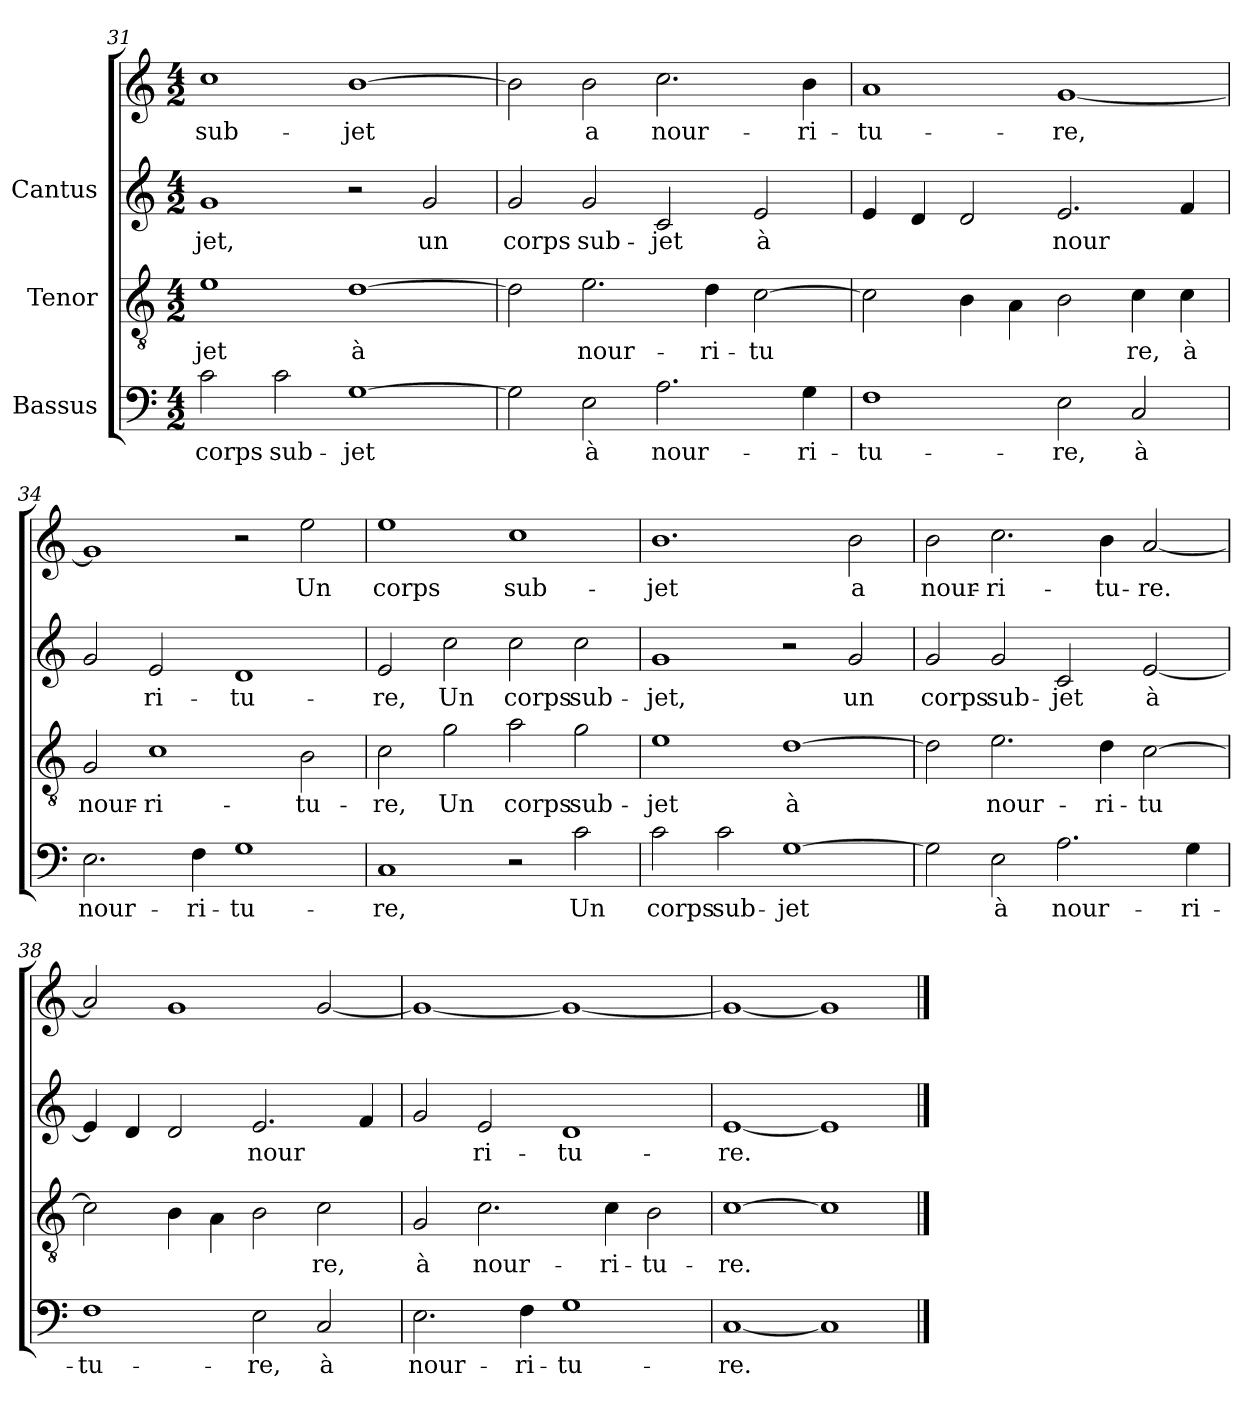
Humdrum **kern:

**kern	**text	**kern	**text	**kern	**text	**kern	**text
*part3	*part3	*part2	*part2	*part1	*part1	*part1	*part1
*staff4	*staff4	*staff3	*staff3	*staff2	*staff2	*staff1	*staff1
*I"Bassus	*	*I"Tenor	*	*I"Cantus	*	*	*
!!LO:LB:g=z
*clefF4	*	*clefGv2	*	*clefG2	*	*clefG2	*
*M4/2	*	*M4/2	*	*M4/2	*	*M4/2	*
=31	=31	=31	=31	=31	=31	=31	=31
!	!LO:LY:b:cj	!	!LO:LY:b:cj	!	!LO:LY:b:cj	!	!LO:LY:b:cj
2c\	corps	1e	-jet	1g	jet,	1cc	-sub-
!	!LO:LY:b:cj	!	!	!	!	!	!
2c\	sub-	.	.	.	.	.	.
!	!LO:LY:b:cj	!	!LO:LY:b:cj	!	!	!	!LO:LY:b:cj
[>1G	-jet	[>1d	à	2r	.	[>1b	-jet
!	!	!	!	!	!LO:LY:b:cj	!	!
.	.	.	.	2g/	un	.	.
=32	=32	=32	=32	=32	=32	=32	=32
!	!LO:LY:b:cj	!	!LO:LY:b:cj	!	!LO:LY:b:cj	!	!LO:LY:b:cj
2G\]	.	2d\]	.	2g/	-corps	2b\]	.
!	!LO:LY:b:cj	!	!LO:LY:b:cj	!	!LO:LY:b:cj	!	!LO:LY:b:cj
2E\	à	2.e\	nour-	2g/	sub-	2b\	a
!	!LO:LY:b:cj	!	!	!	!LO:LY:b:cj	!	!LO:LY:b:cj
2.A\	nour-	.	.	2c/	-jet	2.cc\	nour-
!	!	!	!LO:LY:b:cj	!	!	!	!
.	.	4d\	-ri-	.	.	.	.
!	!	!	!LO:LY:b:cj	!	!LO:LY:b:cj	!	!
.	.	[>2c\	-tu-	2e/	à	.	.
!	!LO:LY:b:cj	!	!	!	!	!	!LO:LY:b:cj
4G\	-ri-	.	.	.	.	4b\	-ri-
=33	=33	=33	=33	=33	=33	=33	=33
!	!LO:LY:b:cj	!	!LO:LY:b:cj	!	!LO:LY:b:cj	!	!LO:LY:b:cj
1F	-tu-	2c\]	-	4e/	.	1a	tu-
!	!	!	!	!	!LO:LY:b:cj	!	!
.	.	.	.	4d/	.	.	.
!	!	!	!LO:LY:b:cj	!	!LO:LY:b:cj	!	!
.	.	4B\	.	2d/	.	.	.
!	!	!	!LO:LY:b:cj	!	!	!	!
.	.	4A\	.	.	.	.	.
!	!LO:LY:b:cj	!	!LO:LY:b:cj	!	!LO:LY:b:cj	!	!LO:LY:b:cj
2E\	-re,	2B\	.	2.e/	nour-	[<1g	-re,
!	!LO:LY:b:cj	!	!LO:LY:b:cj	!	!	!	!
2C/	à	4c\	re,	.	.	.	.
!	!	!	!LO:LY:b:cj	!	!LO:LY:b:cj	!	!
.	.	4c\	à	4f/	--	.	.
!!LO:LB:g=z
=34	=34	=34	=34	=34	=34	=34	=34
!	!LO:LY:b:cj	!	!LO:LY:b:cj	!	!LO:LY:b:cj	!	!LO:LY:b:cj
2.E\	nour-	2G/	nour-	2g/	.	1g]	-
!	!	!	!LO:LY:b:cj	!	!LO:LY:b:cj	!	!
.	.	1c	-ri-	2e/	ri-	.	.
!	!LO:LY:b:cj	!	!	!	!	!	!
4F\	-ri-	.	.	.	.	.	.
!	!LO:LY:b:cj	!	!	!	!LO:LY:b:cj	!	!
1G	-tu-	.	.	1d	-tu-	2r	.
!	!	!	!LO:LY:b:cj	!	!	!	!LO:LY:b:cj
.	.	2B\	-tu-	.	.	2ee\	Un
=35	=35	=35	=35	=35	=35	=35	=35
!	!LO:LY:b:cj	!	!LO:LY:b:cj	!	!LO:LY:b:cj	!	!LO:LY:b:cj
1C	-re,	2c\	-re,	2e/	-re,	1ee	-corps
!	!	!	!LO:LY:b:cj	!	!LO:LY:b:cj	!	!
.	.	2g\	Un	2cc\	Un	.	.
!	!	!	!LO:LY:b:cj	!	!LO:LY:b:cj	!	!LO:LY:b:cj
2r	.	2a\	corps	2cc\	corps	1cc	sub-
!	!LO:LY:b:cj	!	!LO:LY:b:cj	!	!LO:LY:b:cj	!	!
2c\	Un	2g\	sub-	2cc\	sub-	.	.
=36	=36	=36	=36	=36	=36	=36	=36
!	!LO:LY:b:cj	!	!LO:LY:b:cj	!	!LO:LY:b:cj	!	!LO:LY:b:cj
2c\	corps	1e	-jet	1g	jet,	1.b	-jet
!	!LO:LY:b:cj	!	!	!	!	!	!
2c\	sub-	.	.	.	.	.	.
!	!LO:LY:b:cj	!	!LO:LY:b:cj	!	!	!	!
[>1G	-jet	[>1d	à	2r	.	.	.
!	!	!	!	!	!LO:LY:b:cj	!	!LO:LY:b:cj
.	.	.	.	2g/	un	2b\	a
=37	=37	=37	=37	=37	=37	=37	=37
!	!LO:LY:b:cj	!	!LO:LY:b:cj	!	!LO:LY:b:cj	!	!LO:LY:b:cj
2G\]	.	2d\]	.	2g/	corps	2b\	nour-
!	!LO:LY:b:cj	!	!LO:LY:b:cj	!	!LO:LY:b:cj	!	!LO:LY:b:cj
2E\	à	2.e\	nour-	2g/	sub-	2.cc\	-ri-
!	!LO:LY:b:cj	!	!	!	!LO:LY:b:cj	!	!
2.A\	nour-	.	.	2c/	-jet	.	.
!	!	!	!LO:LY:b:cj	!	!	!	!LO:LY:b:cj
.	.	4d\	-ri-	.	.	4b\	-tu-
!	!	!	!LO:LY:b:cj	!	!LO:LY:b:cj	!	!LO:LY:b:cj
.	.	[>2c\	-tu-	[<2e/	à	[<2a/	-re.
!	!LO:LY:b:cj	!	!	!	!	!	!
4G\	-ri-	.	.	.	.	.	.
!!LO:LB:g=z
=38	=38	=38	=38	=38	=38	=38	=38
!	!LO:LY:b:cj	!	!LO:LY:b:cj	!	!LO:LY:b:cj	!	!
1F	-tu-	2c\]	-	4e/]	.	2a/]	.
!	!	!	!	!	!LO:LY:b:cj	!	!
.	.	.	.	4d/	.	.	.
!	!	!	!LO:LY:b:cj	!	!LO:LY:b:cj	!	!
.	.	4B\	.	2d/	.	1g	.
!	!	!	!LO:LY:b:cj	!	!	!	!
.	.	4A\	.	.	.	.	.
!	!LO:LY:b:cj	!	!LO:LY:b:cj	!	!LO:LY:b:cj	!	!
2E\	-re,	2B\	.	2.e/	nour-	.	.
!	!LO:LY:b:cj	!	!LO:LY:b:cj	!	!	!	!
2C/	à	2c\	re,	.	.	[<2g/	.
!	!	!	!	!	!LO:LY:b:cj	!	!
.	.	.	.	4f/	--	.	.
=39	=39	=39	=39	=39	=39	=39	=39
!	!LO:LY:b:cj	!	!LO:LY:b:cj	!	!LO:LY:b:cj	!	!
2.E\	nour-	2G/	à	2g/	-	1g_<	.
!	!	!	!LO:LY:b:cj	!	!LO:LY:b:cj	!	!
.	.	2.c\	nour-	2e/	ri-	.	.
!	!LO:LY:b:cj	!	!	!	!	!	!
4F\	-ri-	.	.	.	.	.	.
!	!LO:LY:b:cj	!	!	!	!LO:LY:b:cj	!	!
1G	-tu-	.	.	1d	-tu-	1g_<	.
!	!	!	!LO:LY:b:cj	!	!	!	!
.	.	4c\	-ri-	.	.	.	.
!	!	!	!LO:LY:b:cj	!	!	!	!
.	.	2B\	-tu-	.	.	.	.
=40	=40	=40	=40	=40	=40	=40	=40
!	!LO:LY:b:cj	!	!LO:LY:b:cj	!	!LO:LY:b:cj	!	!
[<1C	-re.	[>1c	-re.	[<1e	-re.	1g_<	.
!	!LO:LY:b:cj	!	!LO:LY:b:cj	!	!LO:LY:b:cj	!	!
1C]	.	1c]	.	1e]	.	1g]	.
==	==	==	==	==	==	==	==
*-	*-	*-	*-	*-	*-	*-	*-
